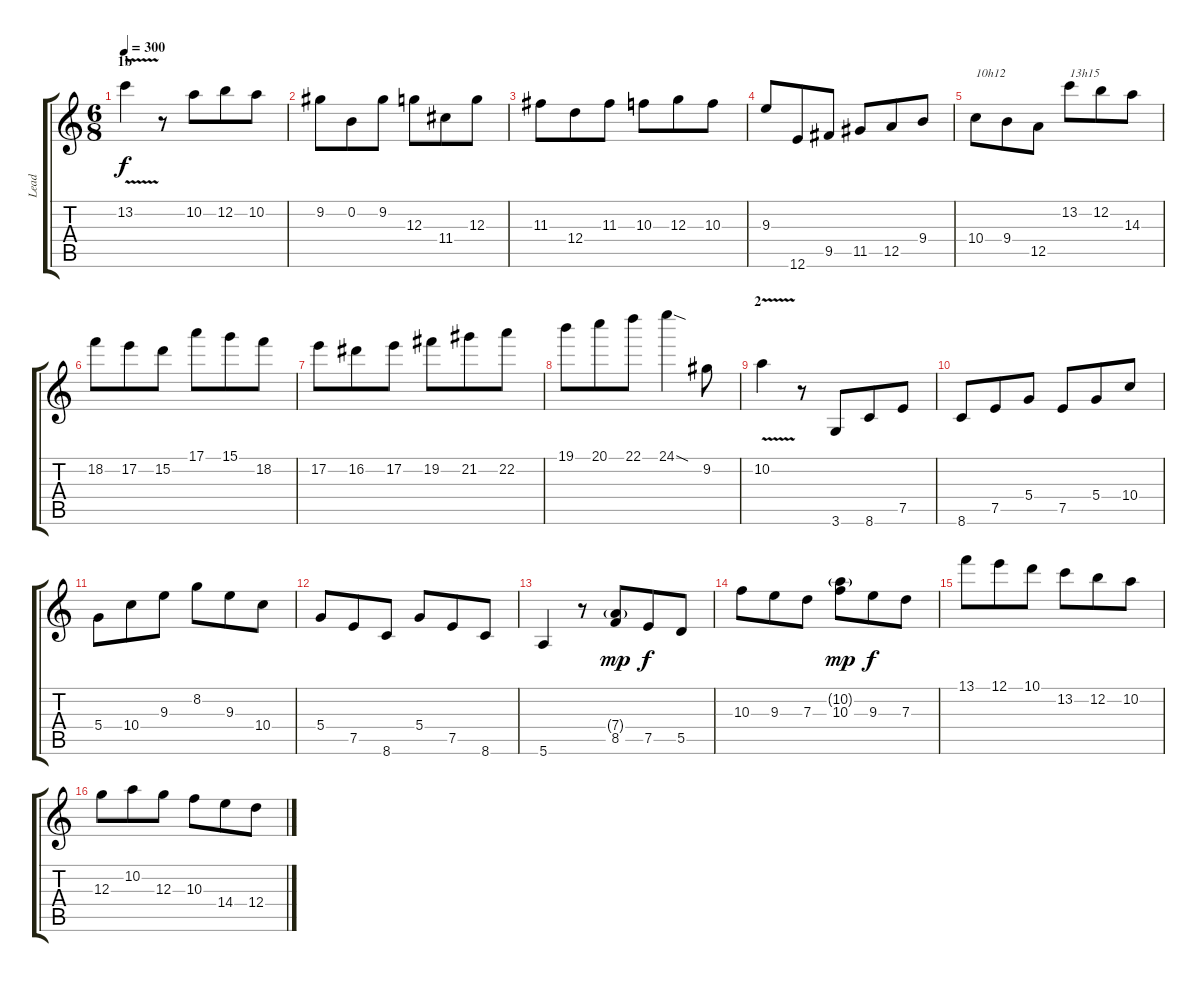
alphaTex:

\track ("Lead" "Lead") {instrument distortionguitar}
\staff {score tabs}
\tuning (E4 B3 G3 D3 A2 E2) {hide}
\ts (6 8)
\section ("" "1b")
\tempo 300
\clef g2
\ks c
13.2{v}.4{dy f} r.8 10.2.8 12.2.8 10.2.8 |
9.2.8 0.2.8 9.2.8 12.3.8 11.4.8 12.3.8 |
11.3.8 12.4.8 11.3.8 10.3.8 12.3.8 10.3.8 |
9.3.8 12.6.8 9.5.8 11.5.8 12.5.8 9.4.8 |
10.4.8{txt "10h12"} 9.4.8 12.5.8 13.2.8{txt "13h15"} 12.2.8 14.3.8 |
18.2.8 17.2.8 15.2.8 17.1.8 15.1.8 18.2.8 |
17.2.8 16.2.8 17.2.8 19.2.8 21.2.8 22.2.8 |
19.1.8 20.1.8 22.1.8 24.1{sod}.4 9.2.8 |
\section ("" "2")
10.2{v}.4 r.8 3.6.8 8.6.8 7.5.8 |
8.6.8 7.5.8 5.4.8 7.5.8 5.4.8 10.4.8 |
5.4.8 10.4.8 9.3.8 8.2.8 9.3.8 10.4.8 |
5.4.8 7.5.8 8.6.8 5.4.8 7.5.8 8.6.8 |
5.6.4 r.8 (7.4{g} 8.5).8{dy mp} 7.5.8{dy f} 5.5.8 |
10.3.8 9.3.8 7.3.8 (10.2{g} 10.3).8{dy mp} 9.3.8{dy f} 7.3.8 |
13.1.8 12.1.8 10.1.8 13.2.8 12.2.8 10.2.8 |
12.3.8 10.2.8 12.3.8 10.3.8 14.4.8 12.4.8
